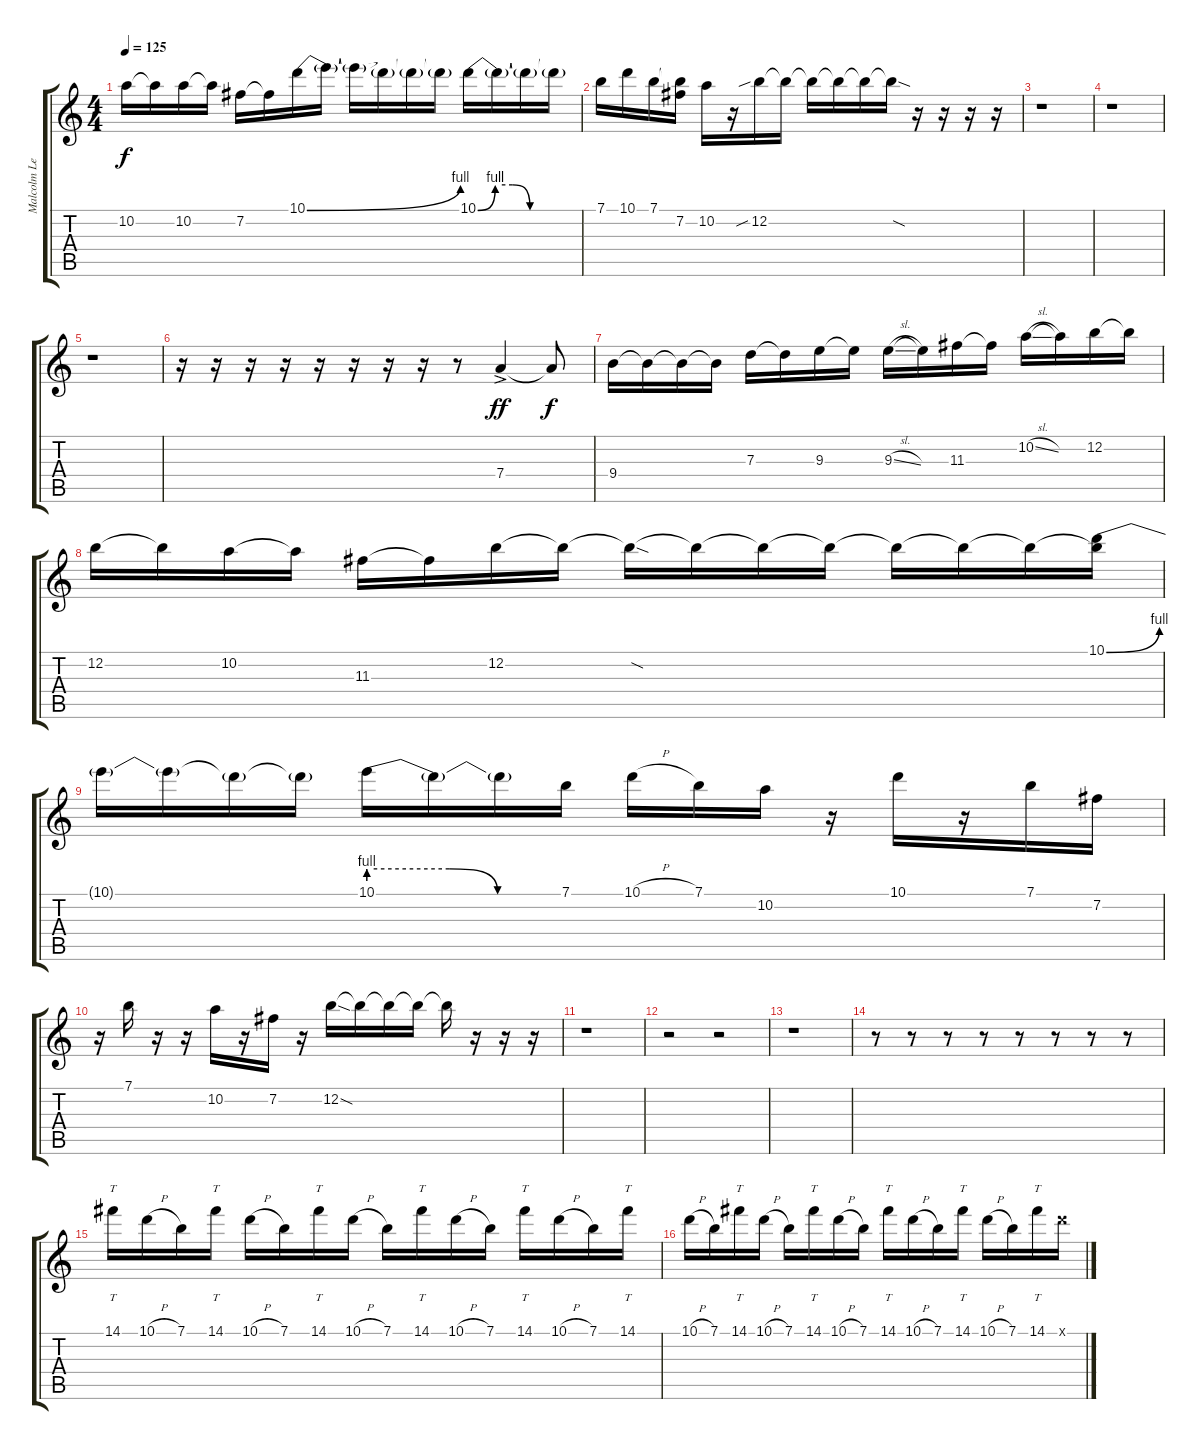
\track ("Malcolm Lead" "Malcolm Le") {instrument overdrivenguitar}
\staff {score tabs}
\tuning (E4 B3 G3 D3 A2 E2) {hide}
\ts (4 4)
\tempo 125
\clef g2
\ks c
10.2{t}.16{dy f} 10.2{t}.16 10.2.16 10.2{t}.16 7.2.16 7.2{t}.16 10.1{be (bend 0 0 60 4)}.16 10.1{t}.16 10.1{t}.16 10.1{t}.16 10.1{t}.16 10.1{t}.16 10.1{be (custom 0 0 10 4 20 4 30 0 60 0)}.16 10.1{t}.16 10.1{t}.16 10.1{t}.16 |
7.1.16 10.1.16 7.1.16 (7.1{t} 7.2).16 10.2.16 r.16 12.2{sib}.16 12.2{t}.16 12.2{t}.16 12.2{t}.16 12.2{t}.16 12.2{sod t}.16 r.16 r.16 r.16 r.16 |
r.1 |
r.1 |
r.1 |
r.16 r.16 r.16 r.16 r.16 r.16 r.16 r.16 r.8 7.4{ac}.4{dy ff} 7.4{t}.8{dy f} |
9.4.16 9.4{t}.16 9.4{t}.16 9.4{t}.16 7.3.16 7.3{t}.16 9.3.16 9.3{t}.16 9.3{sl}.16 9.3{t}.16 11.3.16 11.3{t}.16 10.2{sl}.16 10.2{t}.16 12.2.16 12.2{t}.16 |
12.2.16 12.2{t}.16 10.2.16 10.2{t}.16 11.3.16 11.3{t}.16 12.2.16 12.2{t}.16 12.2{sod t}.16 12.2{t}.16 12.2{t}.16 12.2{t}.16 12.2{t}.16 12.2{t}.16 12.2{t}.16 (10.1{be (bend 0 0 60 4)} 12.2{t}).16 |
10.1{t}.16 10.1{t}.16 10.1{t}.16 10.1{t}.16 10.1{be (custom 0 4 25 4 40 0 60 0)}.16 10.1{t}.16 10.1{t}.16 7.1.16 10.1{h}.16 7.1.16 10.2.16 r.16 10.1.16 r.16 7.1.16 7.2.16 |
r.16 7.1.16 r.16 r.16 10.2.16 r.16 7.2.16 r.16 12.2{sod}.16 12.2{t}.16 12.2{t}.16 12.2{t}.16 12.2{t}.16 r.16 r.16 r.16 |
r.1 |
r.2 r.2 |
r.1 |
r.8 r.8 r.8 r.8 r.8 r.8 r.8 r.8 |
14.1.16{tt} 10.1{h}.16 7.1.16 14.1.16{tt} 10.1{h}.16 7.1.16 14.1.16{tt} 10.1{h}.16 7.1.16 14.1.16{tt} 10.1{h}.16 7.1.16 14.1.16{tt} 10.1{h}.16 7.1.16 14.1.16{tt} |
10.1{h}.16 7.1.16 14.1.16{tt} 10.1{h}.16 7.1.16 14.1.16{tt} 10.1{h}.16 7.1.16 14.1.16{tt} 10.1{h}.16 7.1.16 14.1.16{tt} 10.1{h}.16 7.1.16 14.1.16{tt} 10.1{x}.16
